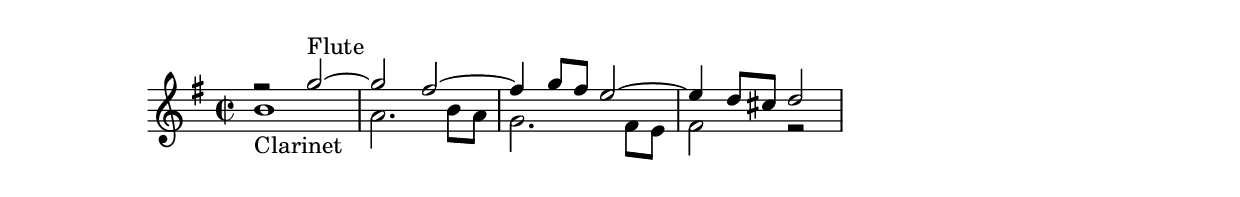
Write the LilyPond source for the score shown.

%% Do not edit this file; it is automatically
%% generated from LSR http://lsr.dsi.unimi.it
%% This file is in the public domain.
\version "2.13.10"

\header {
  lsrtags = "contexts-and-engravers, midi"

%% Translation of GIT committish: 45fc8488655f9ea122d1ec6e3328892618bd6971
  texidoces = "
Al producir una salida MIDI, el comportamiento predeterminado es
que cada pentagrama representa un canal MIDI, con todas las voces
de dicho pentagrama mezcladas.  Esto reduce al mínimo el riesgo de
que se agote el número de canales MIDI disponibles, pues existe un
máximo de 16 canales por pista.

Sin embargo, cuando se traslada el interpretador
@code{Staff_performer} al contexto @code{Voice}, cada voz de un
pentagrama puede tener su propio canal MIDI, como se muestra en el
siguiente ejemplo: a pesar de estar sobre el mismo pentagrama, se
crean dos canales MIDI, cada uno con un @code{midiInstrument}
distinto.

"
  doctitlees = "Modificar la salida MIDI para que tenga un canal por cada voz"

  texidoc = "
When outputting MIDI, the default behavior is for each staff to
represent one MIDI channel, with all the voices on a staff amalgamated.
This minimizes the risk of running out of MIDI channels, since there
are only 16 available per track.

However, by moving the @code{Staff_performer} to the @code{Voice}
context, each voice on a staff can have its own MIDI channel, as is
demonstrated by the following example: despite being on the same staff,
two MIDI channels are created, each with a different
@code{midiInstrument}.

"
  doctitle = "Changing MIDI output to one channel per voice"
} % begin verbatim

\score {
  \new Staff <<
    \new Voice \relative c''' {
      \set midiInstrument = #"flute"
      \voiceOne
      \key g \major
      \time 2/2
      r2 g-"Flute" ~
      g fis ~
      fis4 g8 fis e2 ~
      e4 d8 cis d2
    }
    \new Voice \relative c'' {
      \set midiInstrument = #"clarinet"
      \voiceTwo
      b1-"Clarinet"
      a2. b8 a
      g2. fis8 e
      fis2 r
    }
  >>
  \layout { }
  \midi {
    \context {
      \Staff
      \remove "Staff_performer"
    }
    \context {
      \Voice
      \consists "Staff_performer"
    }
    \context {
      \Score
      tempoWholesPerMinute = #(ly:make-moment 72 2)
    }
  }
}

